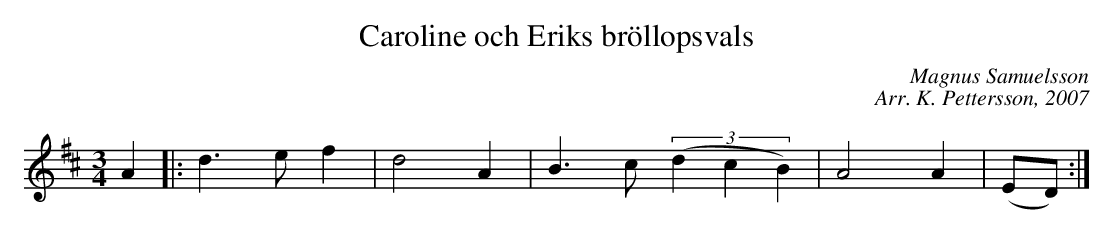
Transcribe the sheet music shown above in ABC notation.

X:1
T: Caroline och Eriks bröllopsvals
C: Magnus Samuelsson
C: Arr. K. Pettersson, 2007
M: 3/4
L: 1/4
K: D
V:1
A |: d>ef | d2A | B>c((3dcB) | A2A | (E/D/) :|
